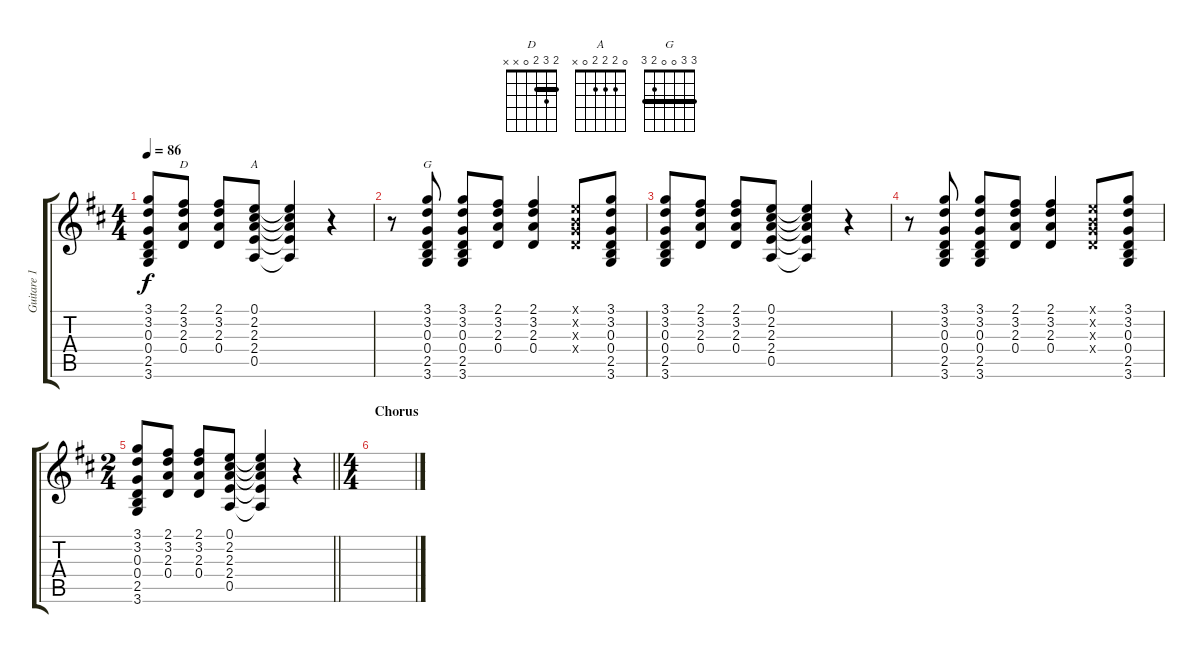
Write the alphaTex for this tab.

\track ("Guitare 1 / 12 cordes" "Guitare 1 ") {instrument acousticguitarsteel}
\staff {score tabs}
\tuning (E4 B3 G3 D3 A2 E2) {hide}
\chord ("D" 2 3 2 0 x x) {barre 2}
\chord ("A" 0 2 2 2 0 x)
\chord ("G" 3 3 0 0 2 3) {barre 3}
\ts (4 4)
\tempo 86
\clef g2
\ks d
(3.1 3.2 0.3 0.4 2.5 3.6).8{dy f} (2.1 3.2 2.3 0.4).8{ch "D"} (2.1 3.2 2.3 0.4).8 (0.1 2.2 2.3 2.4 0.5).8{ch "A"} (0.1{t} 2.2{t} 2.3{t} 2.4{t} 0.5{t}).4 r.4 |
r.8 (3.1 3.2 0.3 0.4 2.5 3.6).8{ch "G"} (3.1 3.2 0.3 0.4 2.5 3.6).8 (2.1 3.2 2.3 0.4).8 (2.1 3.2 2.3 0.4).4 (0.1{x} 0.2{x} 0.3{x} 0.4{x}).8 (3.1 3.2 0.3 0.4 2.5 3.6).8 |
(3.1 3.2 0.3 0.4 2.5 3.6).8 (2.1 3.2 2.3 0.4).8 (2.1 3.2 2.3 0.4).8 (0.1 2.2 2.3 2.4 0.5).8 (0.1{t} 2.2{t} 2.3{t} 2.4{t} 0.5{t}).4 r.4 |
r.8 (3.1 3.2 0.3 0.4 2.5 3.6).8 (3.1 3.2 0.3 0.4 2.5 3.6).8 (2.1 3.2 2.3 0.4).8 (2.1 3.2 2.3 0.4).4 (0.1{x} 0.2{x} 0.3{x} 0.4{x}).8 (3.1 3.2 0.3 0.4 2.5 3.6).8 |
\ts (2 4)
\barLineRight lightlight
(3.1 3.2 0.3 0.4 2.5 3.6).8 (2.1 3.2 2.3 0.4).8 (2.1 3.2 2.3 0.4).8 (0.1 2.2 2.3 2.4 0.5).8 (0.1{t} 2.2{t} 2.3{t} 2.4{t} 0.5{t}).4 r.4 |
\ts (4 4)
\section ("" "Chorus")
